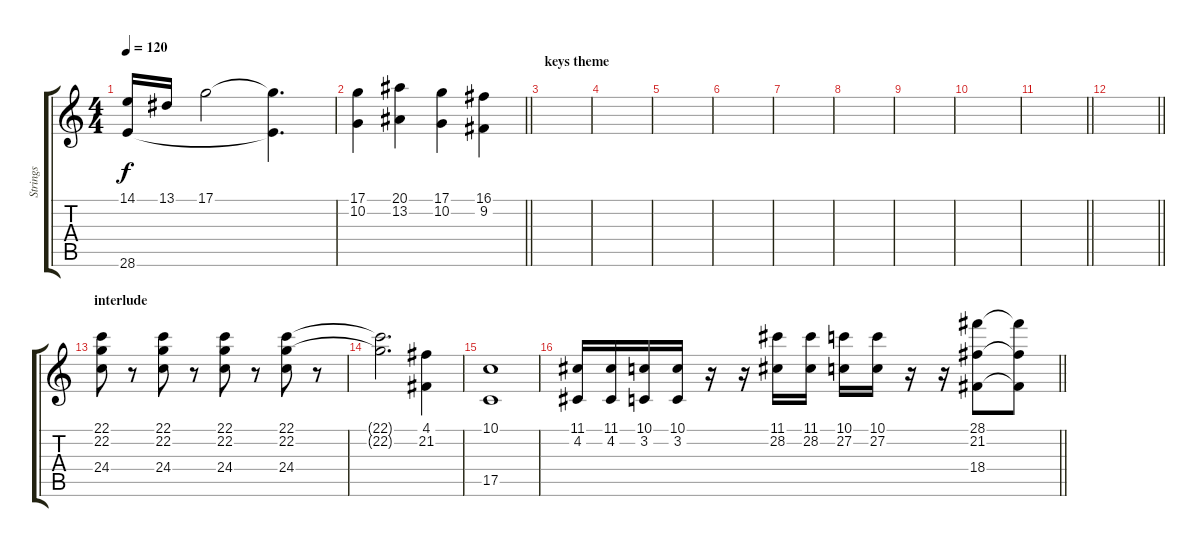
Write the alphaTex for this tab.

\track ("Strings" "Strings") {instrument stringensemble1}
\staff {score tabs}
\tuning (D4 A3 F3 C3 G2 C2) {hide}
\ts (4 4)
\tempo 120
\clef g2
\ks c
(14.1 28.6).16{dy f} 13.1.16 17.1.2 (17.1{t} 28.6{t}).4{d} |
\barLineRight lightlight
(17.1 10.2).4 (20.1 13.2).4 (17.1 10.2).4 (16.1 9.2).4 |
\section ("" "keys theme")
|
|
|
|
|
|
|
|
\barLineRight lightlight
|
\barLineRight lightlight
|
\section ("" "interlude")
(22.1 22.2 24.4).8 r.8 (22.1 22.2 24.4).8 r.8 (22.1 22.2 24.4).8 r.8 (22.1 22.2 24.4).8 r.8 |
(22.1{t} 22.2{t}).2{d} (4.1 21.2).4 |
(10.1 17.5).1 |
\barLineRight lightlight
(11.1 4.2).16 (11.1 4.2).16 (10.1 3.2).16 (10.1 3.2).16 r.16 r.16 (11.1 28.2).16 (11.1 28.2).16 (10.1 27.2).16 (10.1 27.2).16 r.16 r.16 (28.1 21.2 18.4).8 (28.1{t} 21.2{t} 18.4{t}).8
